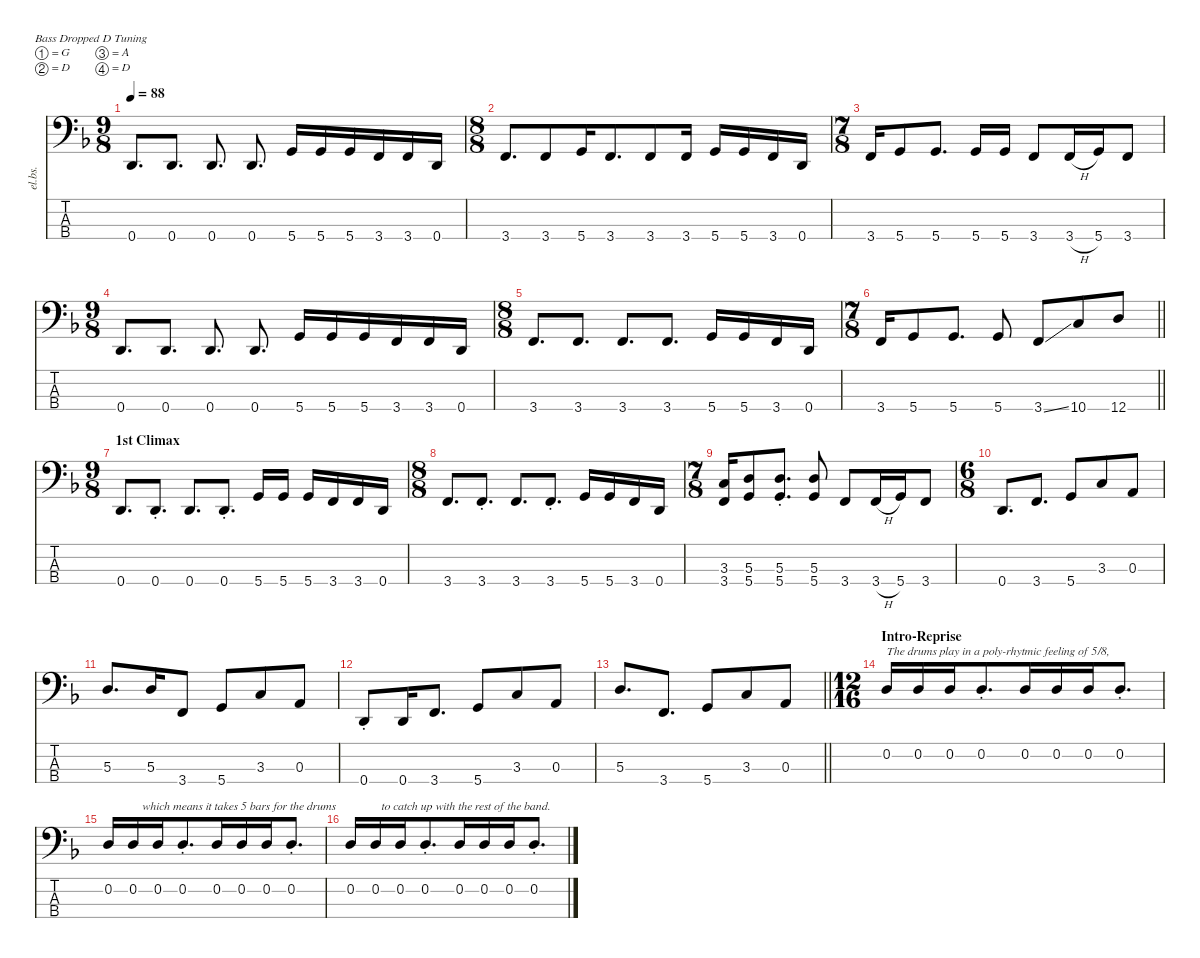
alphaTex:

\defaultSystemsLayout 4
\hideDynamics
\bracketExtendMode nobrackets
\otherSystemsTrackNameOrientation horizontal
\track ("Bass w/ whammy" "el.bs.") {instrument electricbasspick}
\staff {score tabs}
\tuning (G2 D2 A1 D1)
\ts (9 8)
\beaming (8 2 2 2 3)
\tempo 88
\clef f4
\ks dminor
0.4{acc forcenatural}.8{d dy f beam Up} 0.4{acc forcenatural}.8{d beam Up} 0.4{acc forcenatural}.8{d beam Up} 0.4{acc forcenatural}.8{d beam Up} 5.4{acc forcenatural}.16{beam Up} 5.4{acc forcenatural}.16{beam Up} 5.4{acc forcenatural}.16{beam Up} 3.4{acc forcenatural}.16{beam Up} 3.4{acc forcenatural}.16{beam Up} 0.4{acc forcenatural}.16{beam Up} |
\ts (8 8)
\beaming (8 2 2 2 2)
3.4{acc forcenatural}.8{d beam Up} 3.4{acc forcenatural}.8{beam Up beam merge} 5.4{acc forcenatural}.16{beam Up} 3.4{acc forcenatural}.8{d beam Up beam merge} 3.4{acc forcenatural}.8{beam Up beam merge} 3.4{acc forcenatural}.16{beam Up} 5.4{acc forcenatural}.16{beam Up} 5.4{acc forcenatural}.16{beam Up beam merge} 3.4{acc forcenatural}.16{beam Up} 0.4{acc forcenatural}.16{beam Up} |
\ts (7 8)
\beaming (8 2 2 2 2)
3.4{acc forcenatural}.16{beam Up} 5.4{acc forcenatural}.8{beam Up beam merge} 5.4{acc forcenatural}.8{d beam Up} 5.4{acc forcenatural}.16{beam Up} 5.4{acc forcenatural}.16{beam Up beam split} 3.4{acc forcenatural}.8{beam Up beam merge} 3.4{h acc forcenatural}.16{beam Up} 5.4{acc forcenatural}.16{beam Up beam merge} 3.4{acc forcenatural}.8{beam Up} |
\ts (9 8)
\beaming (8 2 2 2 3)
0.4{acc forcenatural}.8{d beam Up} 0.4{acc forcenatural}.8{d beam Up} 0.4{acc forcenatural}.8{d beam Up} 0.4{acc forcenatural}.8{d beam Up} 5.4{acc forcenatural}.16{beam Up} 5.4{acc forcenatural}.16{beam Up} 5.4{acc forcenatural}.16{beam Up} 3.4{acc forcenatural}.16{beam Up} 3.4{acc forcenatural}.16{beam Up} 0.4{acc forcenatural}.16{beam Up} |
\ts (8 8)
\beaming (8 2 2 2 2)
3.4{acc forcenatural}.8{d beam Up beam merge} 3.4{acc forcenatural}.8{d beam Up} 3.4{acc forcenatural}.8{d beam Up beam merge} 3.4{acc forcenatural}.8{d beam Up} 5.4{acc forcenatural}.16{beam Up} 5.4{acc forcenatural}.16{beam Up beam merge} 3.4{acc forcenatural}.16{beam Up} 0.4{acc forcenatural}.16{beam Up} |
\ts (7 8)
\beaming (8 3 2 2)
\barLineRight lightlight
3.4{acc forcenatural}.16{beam Up} 5.4{acc forcenatural}.8{beam Up beam merge} 5.4{acc forcenatural}.8{d beam Up} 5.4{acc forcenatural}.8{beam Up beam split} 3.4{ss acc forcenatural}.8{beam Up beam merge} 10.4{acc forcenatural}.8{beam Up beam merge} 12.4{acc forcenatural}.8{beam Up} |
\ts (9 8)
\beaming (8 3 2 2 2)
\section ("" "1st Climax")
0.4{acc forcenatural}.8{d beam Up} 0.4{st acc forcenatural}.8{d beam Up} 0.4{acc forcenatural}.8{d beam Up} 0.4{st acc forcenatural}.8{d beam Up} 5.4{acc forcenatural}.16{beam Up} 5.4{acc forcenatural}.16{beam Up} 5.4{acc forcenatural}.16{beam Up} 3.4{acc forcenatural}.16{beam Up} 3.4{acc forcenatural}.16{beam Up} 0.4{acc forcenatural}.16{beam Up} |
\ts (8 8)
\beaming (8 3 2 2 1)
3.4{acc forcenatural}.8{d beam Up beam merge} 3.4{st acc forcenatural}.8{d beam Up} 3.4{acc forcenatural}.8{d beam Up beam merge} 3.4{st acc forcenatural}.8{d beam Up} 5.4{acc forcenatural}.16{beam Up} 5.4{acc forcenatural}.16{beam Up beam merge} 3.4{acc forcenatural}.16{beam Up} 0.4{acc forcenatural}.16{beam Up} |
\ts (7 8)
\beaming (8 3 2 2)
(3.3{acc forcenatural} 3.4{acc forcenatural}).16{beam Up} (5.3{acc forcenatural} 5.4{acc forcenatural}).8{beam Up beam merge} (5.3{st acc forcenatural} 5.4{st acc forcenatural}).8{d beam Up} (5.3{acc forcenatural} 5.4{acc forcenatural}).8{beam Up beam split} 3.4{acc forcenatural}.8{beam Up beam merge} 3.4{h acc forcenatural}.16{beam Up} 5.4{acc forcenatural}.16{beam Up beam merge} 3.4{acc forcenatural}.8{beam Up} |
\ts (6 8)
\beaming (8 3 3)
0.4{acc forcenatural}.8{d beam Up} 3.4{acc forcenatural}.8{d beam Up} 5.4{acc forcenatural}.8{beam Up} 3.3{acc forcenatural}.8{beam Up} 0.3{acc forcenatural}.8{beam Up} |
5.3{acc forcenatural}.8{d beam Up} 5.3{acc forcenatural}.16{beam Up} 3.4{acc forcenatural}.8{beam Up} 5.4{acc forcenatural}.8{beam Up} 3.3{acc forcenatural}.8{beam Up} 0.3{acc forcenatural}.8{beam Up} |
0.4{st acc forcenatural}.8{beam Up} 0.4{acc forcenatural}.16{beam Up} 3.4{acc forcenatural}.8{d beam Up} 5.4{acc forcenatural}.8{beam Up} 3.3{acc forcenatural}.8{beam Up} 0.3{acc forcenatural}.8{beam Up} |
\barLineRight lightlight
5.3{acc forcenatural}.8{d beam Up} 3.4{acc forcenatural}.8{d beam Up} 5.4{acc forcenatural}.8{beam Up} 3.3{acc forcenatural}.8{beam Up} 0.3{acc forcenatural}.8{beam Up} |
\ts (12 16)
\beaming (8 6)
\section ("" "Intro-Reprise")
0.2{acc forcenatural}.16{txt "The drums play in a poly-rhytmic feeling of 5/8," beam Up} 0.2{acc forcenatural}.16{beam Up} 0.2{acc forcenatural}.16{beam Up} 0.2{st acc forcenatural}.8{d beam Up} 0.2{acc forcenatural}.16{beam Up} 0.2{acc forcenatural}.16{beam Up} 0.2{acc forcenatural}.16{beam Up} 0.2{st acc forcenatural}.8{d beam Up} |
0.2{acc forcenatural}.16{beam Up} 0.2{acc forcenatural}.16{txt "   which means it takes 5 bars for the drums" beam Up} 0.2{acc forcenatural}.16{beam Up} 0.2{st acc forcenatural}.8{d beam Up} 0.2{acc forcenatural}.16{beam Up} 0.2{acc forcenatural}.16{beam Up} 0.2{acc forcenatural}.16{beam Up} 0.2{st acc forcenatural}.8{d beam Up} |
0.2{acc forcenatural}.16{beam Up} 0.2{acc forcenatural}.16{txt "  to catch up with the rest of the band." beam Up} 0.2{acc forcenatural}.16{beam Up} 0.2{st acc forcenatural}.8{d beam Up} 0.2{acc forcenatural}.16{beam Up} 0.2{acc forcenatural}.16{beam Up} 0.2{acc forcenatural}.16{beam Up} 0.2{st acc forcenatural}.8{d beam Up}
